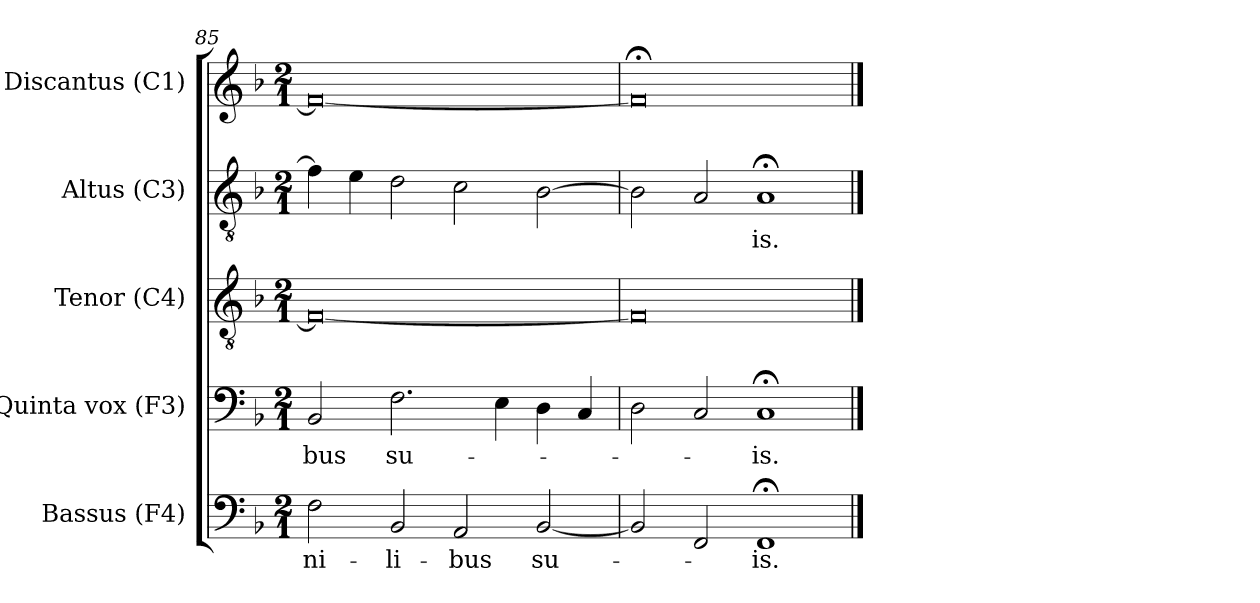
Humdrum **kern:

**kern	**text	**kern	**text	**kern	**kern	**text	**kern
*part5	*part5	*part4	*part4	*part3	*part2	*part2	*part1
*staff5	*staff5	*staff4	*staff4	*staff3	*staff2	*staff2	*staff1
*I"Bassus (F4)	*	*I"Quinta vox (F3)	*	*I"Tenor (C4)	*I"Altus (C3)	*	*I"Discantus (C1)
*I'B.	*	*I'QV.	*	*I'T.	*I'A.	*	*I'D.
*clefF4	*	*clefF4	*	*clefGv2	*clefGv2	*	*clefG2
*	*	*ITrd7c12	*	*ITrd7c12	*	*	*
*k[b-]	*	*k[b-]	*	*k[b-]	*k[b-]	*	*k[b-]
*F:	*	*F:	*	*F:	*F:	*	*F:
*M2/1	*	*M2/1	*	*M2/1	*M2/1	*	*M2/1
=85	=85	=85	=85	=85	=85	=85	=85
!	!LO:LY:b:color=#000000	!	!	!	!	!	!
!	!	!	!LO:LY:b:color=#000000	!	!	!	!
2Fi\	-ni-	2BBB-i/	-bus	0FFi_	4fi\]	.	0fi_
.	.	.	.	.	4ei\	.	.
!	!LO:LY:b:color=#000000	!	!	!	!	!	!
!	!	!	!LO:LY:b:color=#000000	!	!	!	!
2BB-i/	-li-	2.FFi\	su-	.	2di\	.	.
!	!LO:LY:b:color=#000000	!	!	!	!	!	!
2AAi/	-bus	.	.	.	2ci\	.	.
.	.	4EEi\	.	.	.	.	.
!	!LO:LY:b:color=#000000	!	!	!	!	!	!
[2BB-i/	su-	4DDi\	.	.	[2B-i\	.	.
.	.	4CCi/	.	.	.	.	.
=86	=86	=86	=86	=86	=86	=86	=86
2BB-i/]	.	2DDi\	.	0FFi]	2B-i\]	.	0f;i]
2FFi/	.	2CCi/	.	.	2Ai/	.	.
!	!LO:LY:b:color=#000000	!	!	!	!	!	!
!	!	!	!LO:LY:b:color=#000000	!	!	!	!
!	!	!	!	!	!	!LO:LY:b:color=#000000	!
1FF;i	-is.	1CC;i	-is.	.	1A;i	-is.	.
==	==	==	==	==	==	==	==
*-	*-	*-	*-	*-	*-	*-	*-
